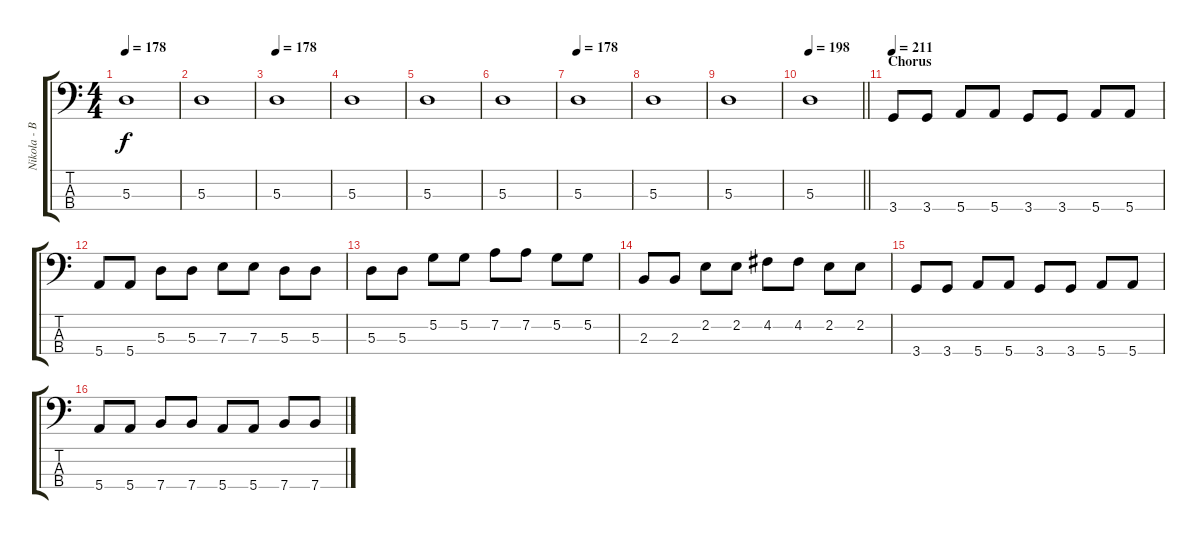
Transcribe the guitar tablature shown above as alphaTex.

\track ("Nikola - Bass" "Nikola - B") {instrument electricbasspick}
\staff {score tabs}
\tuning (G2 D2 A1 E1) {hide}
\ts (4 4)
\tempo 178
\clef f4
\ks c
5.3.1{dy f} |
5.3.1 |
\tempo 178
5.3.1 |
5.3.1 |
5.3.1 |
5.3.1 |
\tempo 178
5.3.1 |
5.3.1 |
5.3.1 |
\tempo 198
\barLineRight lightlight
5.3.1 |
\section ("" "Chorus")
\tempo 211
3.4.8 3.4.8 5.4.8 5.4.8 3.4.8 3.4.8 5.4.8 5.4.8 |
5.4.8 5.4.8 5.3.8 5.3.8 7.3.8 7.3.8 5.3.8 5.3.8 |
5.3.8 5.3.8 5.2.8 5.2.8 7.2.8 7.2.8 5.2.8 5.2.8 |
2.3.8 2.3.8 2.2.8 2.2.8 4.2.8 4.2.8 2.2.8 2.2.8 |
3.4.8 3.4.8 5.4.8 5.4.8 3.4.8 3.4.8 5.4.8 5.4.8 |
5.4.8 5.4.8 7.4.8 7.4.8 5.4.8 5.4.8 7.4.8 7.4.8
